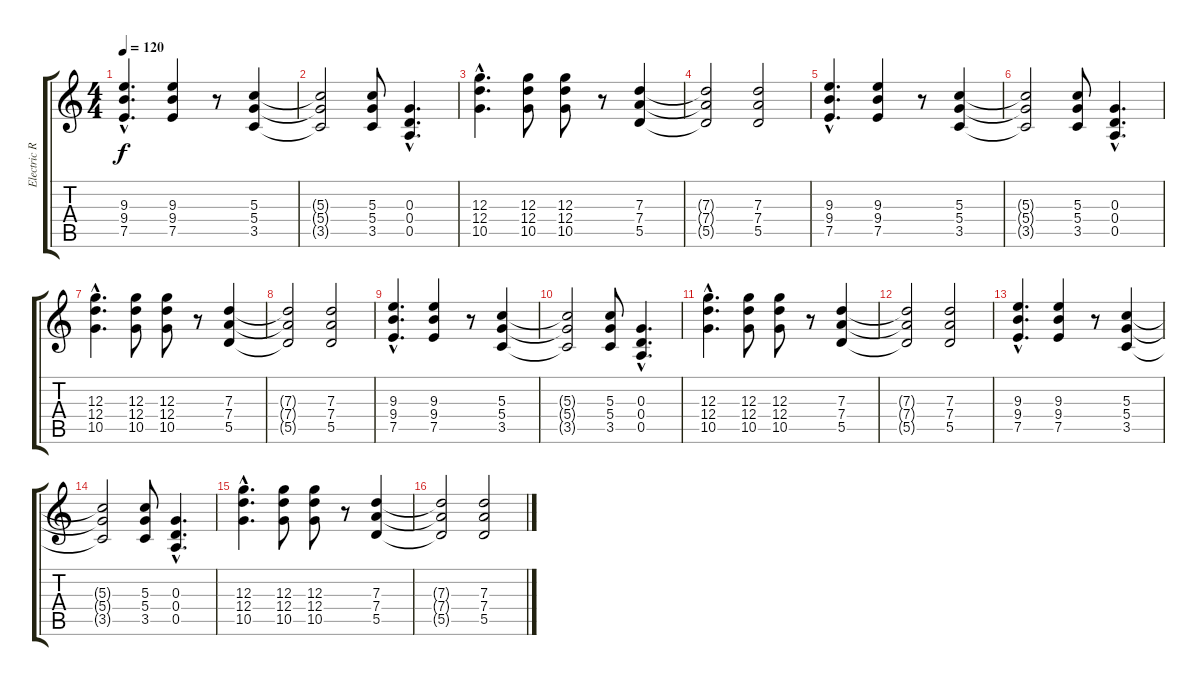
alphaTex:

\track ("Electric Rhythm" "Electric R") {instrument distortionguitar}
\staff {score tabs}
\tuning (E4 B3 G3 D3 A2 E2) {hide}
\ts (4 4)
\tempo 120
\clef g2
\ks c
(9.3{hac} 9.4{hac} 7.5{hac}).4{d dy f} (9.3 9.4 7.5).4 r.8 (5.3 5.4 3.5).4 |
(5.3{t} 5.4{t} 3.5{t}).2 (5.3 5.4 3.5).8 (0.3{hac} 0.4{hac} 0.5{hac}).4{d} |
(12.3{hac} 12.4{hac} 10.5{hac}).4{d} (12.3 12.4 10.5).8 (12.3 12.4 10.5).8 r.8 (7.3 7.4 5.5).4 |
(7.3{t} 7.4{t} 5.5{t}).2 (7.3 7.4 5.5).2 |
(9.3{hac} 9.4{hac} 7.5{hac}).4{d} (9.3 9.4 7.5).4 r.8 (5.3 5.4 3.5).4 |
(5.3{t} 5.4{t} 3.5{t}).2 (5.3 5.4 3.5).8 (0.3{hac} 0.4{hac} 0.5{hac}).4{d} |
(12.3{hac} 12.4{hac} 10.5{hac}).4{d} (12.3 12.4 10.5).8 (12.3 12.4 10.5).8 r.8 (7.3 7.4 5.5).4 |
(7.3{t} 7.4{t} 5.5{t}).2 (7.3 7.4 5.5).2 |
(9.3{hac} 9.4{hac} 7.5{hac}).4{d} (9.3 9.4 7.5).4 r.8 (5.3 5.4 3.5).4 |
(5.3{t} 5.4{t} 3.5{t}).2 (5.3 5.4 3.5).8 (0.3{hac} 0.4{hac} 0.5{hac}).4{d} |
(12.3{hac} 12.4{hac} 10.5{hac}).4{d} (12.3 12.4 10.5).8 (12.3 12.4 10.5).8 r.8 (7.3 7.4 5.5).4 |
(7.3{t} 7.4{t} 5.5{t}).2 (7.3 7.4 5.5).2 |
(9.3{hac} 9.4{hac} 7.5{hac}).4{d} (9.3 9.4 7.5).4 r.8 (5.3 5.4 3.5).4 |
(5.3{t} 5.4{t} 3.5{t}).2 (5.3 5.4 3.5).8 (0.3{hac} 0.4{hac} 0.5{hac}).4{d} |
(12.3{hac} 12.4{hac} 10.5{hac}).4{d} (12.3 12.4 10.5).8 (12.3 12.4 10.5).8 r.8 (7.3 7.4 5.5).4 |
(7.3{t} 7.4{t} 5.5{t}).2 (7.3 7.4 5.5).2
